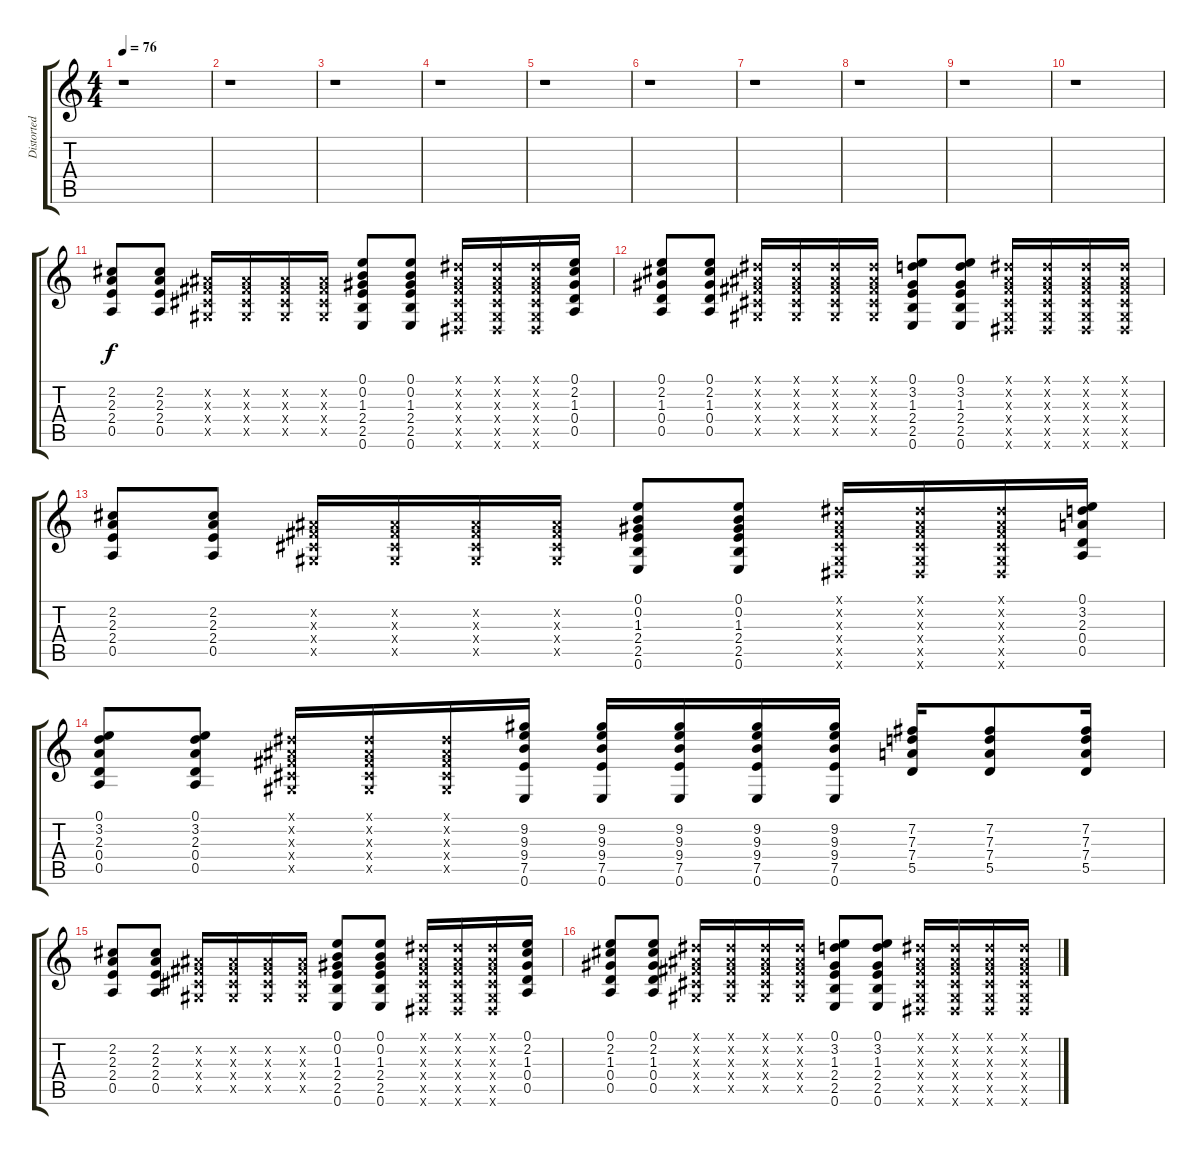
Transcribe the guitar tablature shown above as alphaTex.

\track ("Distorted Chorus Guitar" "Distorted ") {instrument distortionguitar}
\staff {score tabs}
\tuning (E4 B3 G3 D3 A2 E2) {hide}
\ts (4 4)
\tempo 76
\clef g2
\ks c
r.1{dy f} |
r.1 |
r.1 |
r.1 |
r.1 |
r.1 |
r.1 |
r.1 |
r.1 |
r.1 |
(2.2 2.3 2.4 0.5).8 (2.2 2.3 2.4 0.5).8 (-1.2{x} -1.3{x} -1.4{x} -1.5{x}).16 (-1.2{x} -1.3{x} -1.4{x} -1.5{x}).16 (-1.2{x} -1.3{x} -1.4{x} -1.5{x}).16 (-1.2{x} -1.3{x} -1.4{x} -1.5{x}).16 (0.1 0.2 1.3 2.4 2.5 0.6).8 (0.1 0.2 1.3 2.4 2.5 0.6).8 (-1.1{x} -1.2{x} -1.3{x} -1.4{x} -1.5{x} -1.6{x}).16 (-1.1{x} -1.2{x} -1.3{x} -1.4{x} -1.5{x} -1.6{x}).16 (-1.1{x} -1.2{x} -1.3{x} -1.4{x} -1.5{x} -1.6{x}).16 (0.1 2.2 1.3 0.4 0.5).16 |
(0.1 2.2 1.3 0.4 0.5).8 (0.1 2.2 1.3 0.4 0.5).8 (-1.1{x} -1.2{x} -1.3{x} -1.4{x} -1.5{x}).16 (-1.1{x} -1.2{x} -1.3{x} -1.4{x} -1.5{x}).16 (-1.1{x} -1.2{x} -1.3{x} -1.4{x} -1.5{x}).16 (-1.1{x} -1.2{x} -1.3{x} -1.4{x} -1.5{x}).16 (0.1 3.2 1.3 2.4 2.5 0.6).8 (0.1 3.2 1.3 2.4 2.5 0.6).8 (-1.1{x} -1.2{x} -1.3{x} -1.4{x} -1.5{x} -1.6{x}).16 (-1.1{x} -1.2{x} -1.3{x} -1.4{x} -1.5{x} -1.6{x}).16 (-1.1{x} -1.2{x} -1.3{x} -1.4{x} -1.5{x} -1.6{x}).16 (-1.1{x} -1.2{x} -1.3{x} -1.4{x} -1.5{x} -1.6{x}).16 |
(2.2 2.3 2.4 0.5).8 (2.2 2.3 2.4 0.5).8 (-1.2{x} -1.3{x} -1.4{x} -1.5{x}).16 (-1.2{x} -1.3{x} -1.4{x} -1.5{x}).16 (-1.2{x} -1.3{x} -1.4{x} -1.5{x}).16 (-1.2{x} -1.3{x} -1.4{x} -1.5{x}).16 (0.1 0.2 1.3 2.4 2.5 0.6).8 (0.1 0.2 1.3 2.4 2.5 0.6).8 (-1.1{x} -1.2{x} -1.3{x} -1.4{x} -1.5{x} -1.6{x}).16 (-1.1{x} -1.2{x} -1.3{x} -1.4{x} -1.5{x} -1.6{x}).16 (-1.1{x} -1.2{x} -1.3{x} -1.4{x} -1.5{x} -1.6{x}).16 (0.1 3.2 2.3 0.4 0.5).16 |
(0.1 3.2 2.3 0.4 0.5).8 (0.1 3.2 2.3 0.4 0.5).8 (-1.1{x} -1.2{x} -1.3{x} -1.4{x} -1.5{x}).16 (-1.1{x} -1.2{x} -1.3{x} -1.4{x} -1.5{x}).16 (-1.1{x} -1.2{x} -1.3{x} -1.4{x} -1.5{x}).16 (9.2 9.3 9.4 7.5 0.6).16 (9.2 9.3 9.4 7.5 0.6).16 (9.2 9.3 9.4 7.5 0.6).16 (9.2 9.3 9.4 7.5 0.6).16 (9.2 9.3 9.4 7.5 0.6).16 (7.2 7.3 7.4 5.5).16 (7.2 7.3 7.4 5.5).8 (7.2 7.3 7.4 5.5).16 |
(2.2 2.3 2.4 0.5).8 (2.2 2.3 2.4 0.5).8 (-1.2{x} -1.3{x} -1.4{x} -1.5{x}).16 (-1.2{x} -1.3{x} -1.4{x} -1.5{x}).16 (-1.2{x} -1.3{x} -1.4{x} -1.5{x}).16 (-1.2{x} -1.3{x} -1.4{x} -1.5{x}).16 (0.1 0.2 1.3 2.4 2.5 0.6).8 (0.1 0.2 1.3 2.4 2.5 0.6).8 (-1.1{x} -1.2{x} -1.3{x} -1.4{x} -1.5{x} -1.6{x}).16 (-1.1{x} -1.2{x} -1.3{x} -1.4{x} -1.5{x} -1.6{x}).16 (-1.1{x} -1.2{x} -1.3{x} -1.4{x} -1.5{x} -1.6{x}).16 (0.1 2.2 1.3 0.4 0.5).16 |
(0.1 2.2 1.3 0.4 0.5).8 (0.1 2.2 1.3 0.4 0.5).8 (-1.1{x} -1.2{x} -1.3{x} -1.4{x} -1.5{x}).16 (-1.1{x} -1.2{x} -1.3{x} -1.4{x} -1.5{x}).16 (-1.1{x} -1.2{x} -1.3{x} -1.4{x} -1.5{x}).16 (-1.1{x} -1.2{x} -1.3{x} -1.4{x} -1.5{x}).16 (0.1 3.2 1.3 2.4 2.5 0.6).8 (0.1 3.2 1.3 2.4 2.5 0.6).8 (-1.1{x} -1.2{x} -1.3{x} -1.4{x} -1.5{x} -1.6{x}).16 (-1.1{x} -1.2{x} -1.3{x} -1.4{x} -1.5{x} -1.6{x}).16 (-1.1{x} -1.2{x} -1.3{x} -1.4{x} -1.5{x} -1.6{x}).16 (-1.1{x} -1.2{x} -1.3{x} -1.4{x} -1.5{x} -1.6{x}).16
